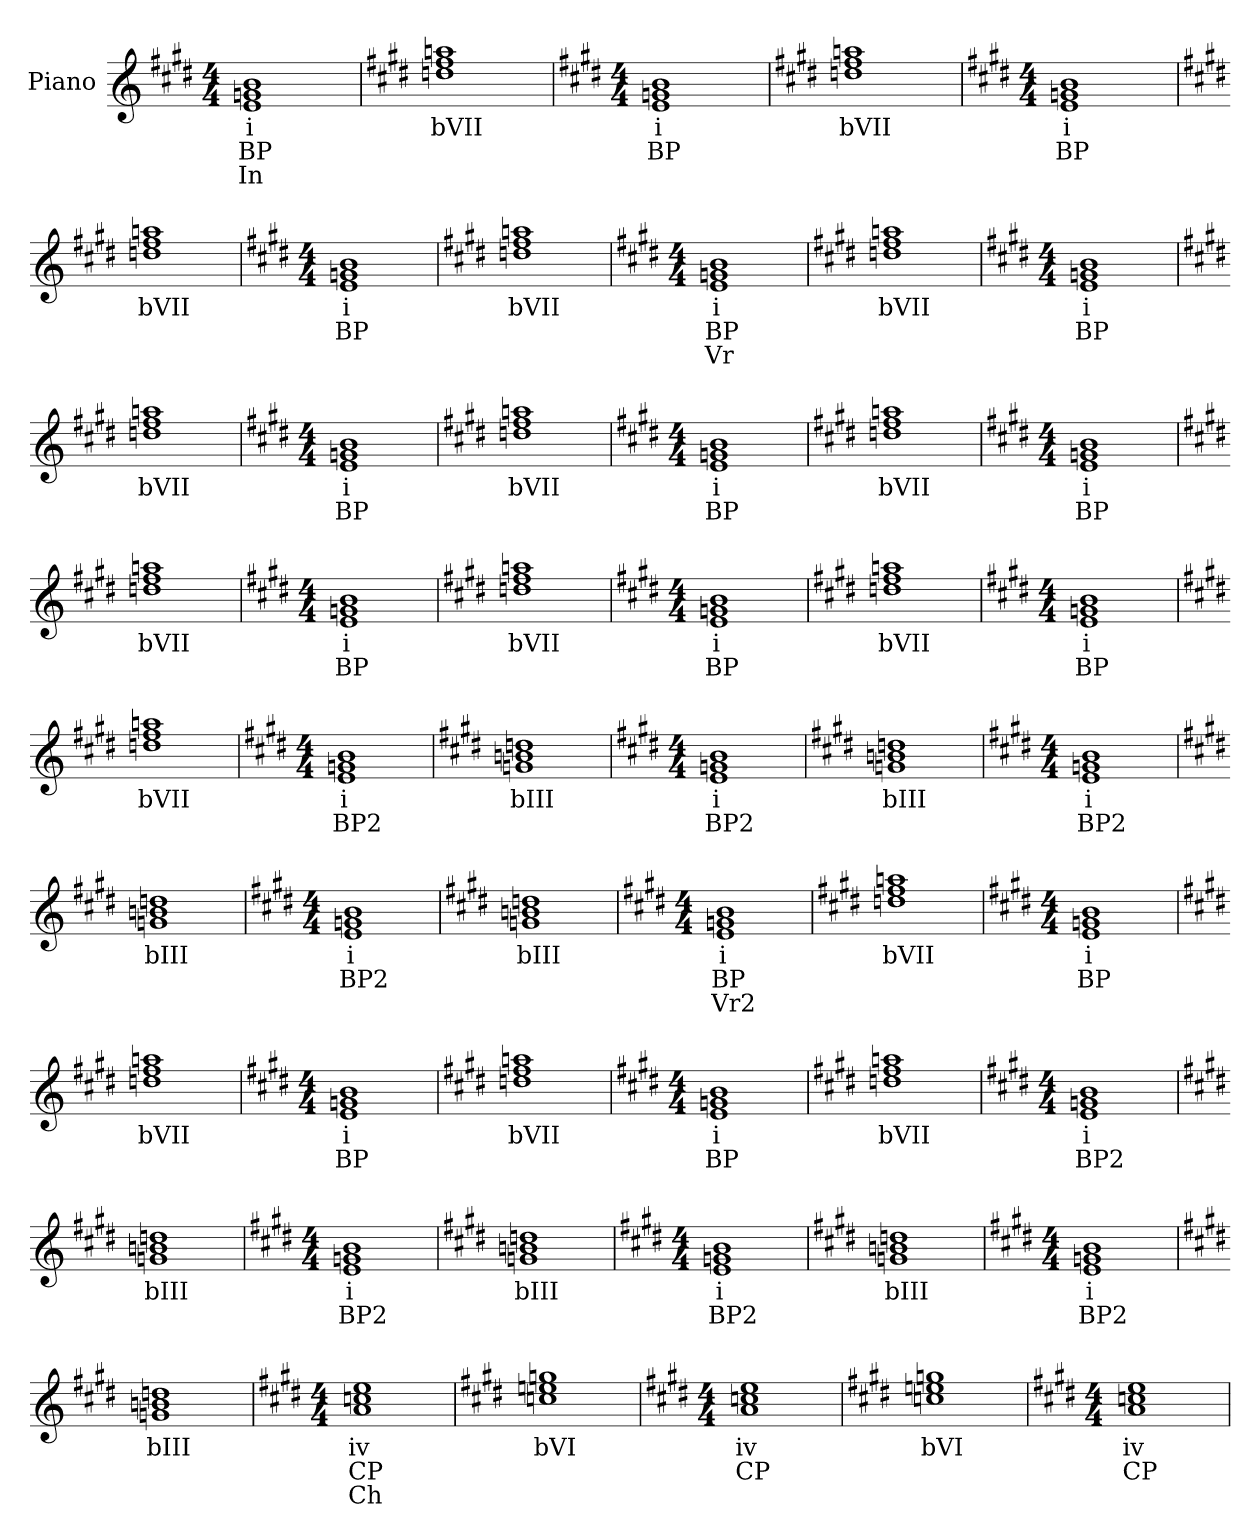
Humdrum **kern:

**kern	**text	**text	**text
*part1	*part1	*part1	*part1
*staff1	*staff1	*staff1	*staff1
*I"Piano	*	*	*
*I'Pno	*	*	*
*k[f#c#g#d#]	*	*	*
*E:	*	*	*
*M4/4	*	*	*
=	=	=	=
1e 1gn 1b	i	BP	In
=	=	=	=
*k[f#c#g#d#]	*	*	*
*E:	*	*	*
1ddn 1ff# 1aan	bVII	.	.
=	=	=	=
*k[f#c#g#d#]	*	*	*
*E:	*	*	*
*M4/4	*	*	*
1e 1gn 1b	i	BP	.
=	=	=	=
*k[f#c#g#d#]	*	*	*
*E:	*	*	*
1ddn 1ff# 1aan	bVII	.	.
=	=	=	=
*k[f#c#g#d#]	*	*	*
*E:	*	*	*
*M4/4	*	*	*
1e 1gn 1b	i	BP	.
=	=	=	=
*k[f#c#g#d#]	*	*	*
*E:	*	*	*
1ddn 1ff# 1aan	bVII	.	.
=	=	=	=
*k[f#c#g#d#]	*	*	*
*E:	*	*	*
*M4/4	*	*	*
1e 1gn 1b	i	BP	.
=	=	=	=
*k[f#c#g#d#]	*	*	*
*E:	*	*	*
1ddn 1ff# 1aan	bVII	.	.
=	=	=	=
*k[f#c#g#d#]	*	*	*
*E:	*	*	*
*M4/4	*	*	*
1e 1gn 1b	i	BP	Vr
=	=	=	=
*k[f#c#g#d#]	*	*	*
*E:	*	*	*
1ddn 1ff# 1aan	bVII	.	.
=	=	=	=
*k[f#c#g#d#]	*	*	*
*E:	*	*	*
*M4/4	*	*	*
1e 1gn 1b	i	BP	.
=	=	=	=
*k[f#c#g#d#]	*	*	*
*E:	*	*	*
1ddn 1ff# 1aan	bVII	.	.
=	=	=	=
*k[f#c#g#d#]	*	*	*
*E:	*	*	*
*M4/4	*	*	*
1e 1gn 1b	i	BP	.
=	=	=	=
*k[f#c#g#d#]	*	*	*
*E:	*	*	*
1ddn 1ff# 1aan	bVII	.	.
=	=	=	=
*k[f#c#g#d#]	*	*	*
*E:	*	*	*
*M4/4	*	*	*
1e 1gn 1b	i	BP	.
=	=	=	=
*k[f#c#g#d#]	*	*	*
*E:	*	*	*
1ddn 1ff# 1aan	bVII	.	.
=	=	=	=
*k[f#c#g#d#]	*	*	*
*E:	*	*	*
*M4/4	*	*	*
1e 1gn 1b	i	BP	.
=	=	=	=
*k[f#c#g#d#]	*	*	*
*E:	*	*	*
1ddn 1ff# 1aan	bVII	.	.
=	=	=	=
*k[f#c#g#d#]	*	*	*
*E:	*	*	*
*M4/4	*	*	*
1e 1gn 1b	i	BP	.
=	=	=	=
*k[f#c#g#d#]	*	*	*
*E:	*	*	*
1ddn 1ff# 1aan	bVII	.	.
=	=	=	=
*k[f#c#g#d#]	*	*	*
*E:	*	*	*
*M4/4	*	*	*
1e 1gn 1b	i	BP	.
=	=	=	=
*k[f#c#g#d#]	*	*	*
*E:	*	*	*
1ddn 1ff# 1aan	bVII	.	.
=	=	=	=
*k[f#c#g#d#]	*	*	*
*E:	*	*	*
*M4/4	*	*	*
1e 1gn 1b	i	BP	.
=	=	=	=
*k[f#c#g#d#]	*	*	*
*E:	*	*	*
1ddn 1ff# 1aan	bVII	.	.
=	=	=	=
*k[f#c#g#d#]	*	*	*
*E:	*	*	*
*M4/4	*	*	*
1e 1gn 1b	i	BP2	.
=	=	=	=
*k[f#c#g#d#]	*	*	*
*E:	*	*	*
1gn 1bn 1ddn	bIII	.	.
=	=	=	=
*k[f#c#g#d#]	*	*	*
*E:	*	*	*
*M4/4	*	*	*
1e 1gn 1b	i	BP2	.
=	=	=	=
*k[f#c#g#d#]	*	*	*
*E:	*	*	*
1gn 1bn 1ddn	bIII	.	.
=	=	=	=
*k[f#c#g#d#]	*	*	*
*E:	*	*	*
*M4/4	*	*	*
1e 1gn 1b	i	BP2	.
=	=	=	=
*k[f#c#g#d#]	*	*	*
*E:	*	*	*
1gn 1bn 1ddn	bIII	.	.
=	=	=	=
*k[f#c#g#d#]	*	*	*
*E:	*	*	*
*M4/4	*	*	*
1e 1gn 1b	i	BP2	.
=	=	=	=
*k[f#c#g#d#]	*	*	*
*E:	*	*	*
1gn 1bn 1ddn	bIII	.	.
=	=	=	=
*k[f#c#g#d#]	*	*	*
*E:	*	*	*
*M4/4	*	*	*
1e 1gn 1b	i	BP	Vr2
=	=	=	=
*k[f#c#g#d#]	*	*	*
*E:	*	*	*
1ddn 1ff# 1aan	bVII	.	.
=	=	=	=
*k[f#c#g#d#]	*	*	*
*E:	*	*	*
*M4/4	*	*	*
1e 1gn 1b	i	BP	.
=	=	=	=
*k[f#c#g#d#]	*	*	*
*E:	*	*	*
1ddn 1ff# 1aan	bVII	.	.
=	=	=	=
*k[f#c#g#d#]	*	*	*
*E:	*	*	*
*M4/4	*	*	*
1e 1gn 1b	i	BP	.
=	=	=	=
*k[f#c#g#d#]	*	*	*
*E:	*	*	*
1ddn 1ff# 1aan	bVII	.	.
=	=	=	=
*k[f#c#g#d#]	*	*	*
*E:	*	*	*
*M4/4	*	*	*
1e 1gn 1b	i	BP	.
=	=	=	=
*k[f#c#g#d#]	*	*	*
*E:	*	*	*
1ddn 1ff# 1aan	bVII	.	.
=	=	=	=
*k[f#c#g#d#]	*	*	*
*E:	*	*	*
*M4/4	*	*	*
1e 1gn 1b	i	BP2	.
=	=	=	=
*k[f#c#g#d#]	*	*	*
*E:	*	*	*
1gn 1bn 1ddn	bIII	.	.
=	=	=	=
*k[f#c#g#d#]	*	*	*
*E:	*	*	*
*M4/4	*	*	*
1e 1gn 1b	i	BP2	.
=	=	=	=
*k[f#c#g#d#]	*	*	*
*E:	*	*	*
1gn 1bn 1ddn	bIII	.	.
=	=	=	=
*k[f#c#g#d#]	*	*	*
*E:	*	*	*
*M4/4	*	*	*
1e 1gn 1b	i	BP2	.
=	=	=	=
*k[f#c#g#d#]	*	*	*
*E:	*	*	*
1gn 1bn 1ddn	bIII	.	.
=	=	=	=
*k[f#c#g#d#]	*	*	*
*E:	*	*	*
*M4/4	*	*	*
1e 1gn 1b	i	BP2	.
=	=	=	=
*k[f#c#g#d#]	*	*	*
*E:	*	*	*
1gn 1bn 1ddn	bIII	.	.
=	=	=	=
*k[f#c#g#d#]	*	*	*
*E:	*	*	*
*M4/4	*	*	*
1a 1ccn 1ee	iv	CP	Ch
=	=	=	=
*k[f#c#g#d#]	*	*	*
*E:	*	*	*
1ccn 1een 1ggn	bVI	.	.
=	=	=	=
*k[f#c#g#d#]	*	*	*
*E:	*	*	*
*M4/4	*	*	*
1a 1ccn 1ee	iv	CP	.
=	=	=	=
*k[f#c#g#d#]	*	*	*
*E:	*	*	*
1ccn 1een 1ggn	bVI	.	.
=	=	=	=
*k[f#c#g#d#]	*	*	*
*E:	*	*	*
*M4/4	*	*	*
1a 1ccn 1ee	iv	CP	.
=	=	=	=
*-	*-	*-	*-
